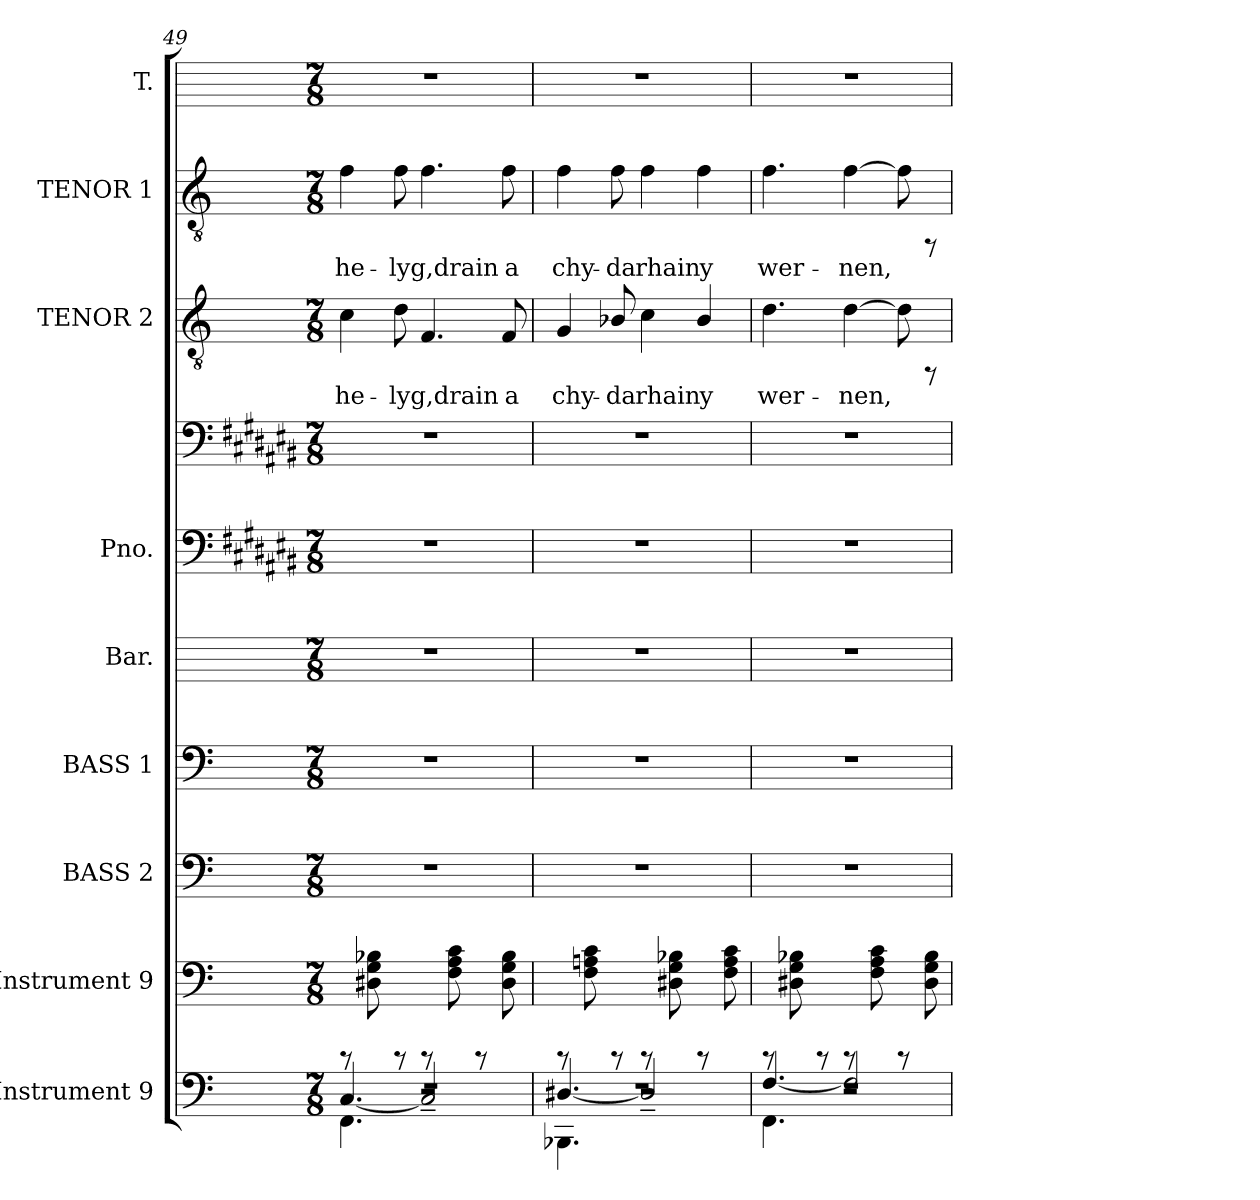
**kern	**kern	**kern	**kern	**kern	**kern	**kern	**kern	**text	**kern	**text	**kern
*part9	*part8	*part7	*part6	*part5	*part4	*part4	*part3	*part3	*part2	*part2	*part1
*staff10	*staff9	*staff8	*staff7	*staff6	*staff5	*staff4	*staff3	*staff3	*staff2	*staff2	*staff1
*I"Instrument 9	*I"Instrument 9	*I"BASS 2	*I"BASS 1	*I"Bar.	*I"Pno.	*	*I"TENOR 2	*	*I"TENOR 1	*	*I"T.
*	*	*I'B. 2	*I'B. 1	*I'Bar.	*	*	*I'T. 2	*	*I'T. 1	*	*
*clefF4	*clefF4	*clefF4	*clefF4	*	*clefF4	*clefF4	*clefGv2	*	*clefGv2	*	*
*ITrd-3c-5	*ITrd-3c-5	*ITrd-3c-5	*ITrd-3c-5	*ITrd-3c-5	*ITrd-3c-5	*ITrd-3c-5	*ITrd-3c-5	*	*ITrd-3c-5	*	*ITrd-3c-5
*k[b-]	*k[b-]	*k[b-]	*k[b-]	*k[b-]	*k[f#c#g#d#a#e#]	*k[f#c#g#d#a#e#]	*k[b-]	*	*k[b-]	*	*k[b-]
*F:	*F:	*F:	*F:	*F:	*F#:	*F#:	*F:	*	*F:	*	*F:
*M7/8	*M7/8	*M7/8	*M7/8	*M7/8	*M7/8	*M7/8	*M7/8	*	*M7/8	*	*M7/8
=49	=49	=49	=49	=49	=49	=49	=49	=49	=49	=49	=49
*^	*	*	*	*	*	*	*	*	*	*	*
*	*^	*	*	*	*	*	*	*	*	*	*	*
!	!	!	!	!	!	!	!	!	!	!LO:LY:b:cj	!	!LO:LY:b:cj	!
2..r	[>4.F/	4.BB-\	8rCCC	2..r	2..r	2..r	2..r	2..r	4f\	he-	4b-\	he-	2..r
.	.	.	8e-X\ 8c\ 8G#X\	.	.	.	.	.	.	.	.	.	.
!	!	!	!	!	!	!	!	!	!	!LO:LY:b:cj	!	!LO:LY:b:cj	!
.	.	.	8rCCC	.	.	.	.	.	8g\	-lyg,drain	8b-\	-lyg,drain	.
!	!	!	!	!	!	!	!	!	!	!LO:LY:b:cj	!	!LO:LY:b:cj	!
.	2F~</]	2r	8rCCC	.	.	.	.	.	4.B-/	.	4.b-\	.	.
.	.	.	8f\ 8d\ 8B-\	.	.	.	.	.	.	.	.	.	.
.	.	.	8rCCC	.	.	.	.	.	.	.	.	.	.
!	!	!	!	!	!	!	!	!	!	!LO:LY:b:cj	!	!LO:LY:b:cj	!
.	.	.	8c\ 8G#\ 8e-\	.	.	.	.	.	8B-/	a	8b-\	a	.
=50	=50	=50	=50	=50	=50	=50	=50	=50	=50	=50	=50	=50	=50
!	!	!	!	!	!	!	!	!	!	!LO:LY:b:cj	!	!LO:LY:b:cj	!
2..r	[>4.G#X/	4.EE-X\	8rCCC	2..r	2..r	2..r	2..r	2..r	4c/	chy-	4b-\	chy-	2..r
.	.	.	8f\ 8dn\ 8B-\	.	.	.	.	.	.	.	.	.	.
!	!	!	!	!	!	!	!	!	!	!LO:LY:b:cj	!	!LO:LY:b:cj	!
.	.	.	8rCCC	.	.	.	.	.	8e-X/	-da	8b-\	-da	.
!	!	!	!	!	!	!	!	!	!	!LO:LY:b:cj	!	!LO:LY:b:cj	!
.	2G#~</]	2r	8rCCC	.	.	.	.	.	4f\	rhain	4b-\	rhain	.
.	.	.	8e-X\ 8c\ 8G#X\	.	.	.	.	.	.	.	.	.	.
!	!	!	!	!	!	!	!	!	!	!LO:LY:b:cj	!	!LO:LY:b:cj	!
.	.	.	8rCCC	.	.	.	.	.	4e-/	y	4b-\	y	.
.	.	.	8d\ 8B-\ 8f\	.	.	.	.	.	.	.	.	.	.
=51	=51	=51	=51	=51	=51	=51	=51	=51	=51	=51	=51	=51	=51
!	!	!	!	!	!	!	!	!	!	!LO:LY:b:cj	!	!LO:LY:b:cj	!
2..r	[>4.B-/	4.BB-\	8rCCC	2..r	2..r	2..r	2..r	2..r	4.g\	wer-	4.b-\	wer-	2..r
.	.	.	8e-X\ 8c\ 8G#X\	.	.	.	.	.	.	.	.	.	.
.	.	.	8rCCC	.	.	.	.	.	.	.	.	.	.
!	!	!	!	!	!	!	!	!	!	!LO:LY:b:cj	!	!LO:LY:b:cj	!
.	2B-/]	2r	8rCCC	.	.	.	.	.	[>4g\	-nen,	[>4b-\	-nen,	.
.	.	.	8d\ 8B-\ 8f\	.	.	.	.	.	.	.	.	.	.
!	!	!	!	!	!	!	!	!	!	!LO:LY:b:cj	!	!LO:LY:b:cj	!
.	.	.	8rCCC	.	.	.	.	.	8g\]	.	8b-\]	.	.
.	.	.	8c\ 8G#\ 8e-\	.	.	.	.	.	8rFF	.	8rFF	.	.
*v	*v	*v	*	*	*	*	*	*	*	*	*	*	*
=	=	=	=	=	=	=	=	=	=	=	=
*-	*-	*-	*-	*-	*-	*-	*-	*-	*-	*-	*-
